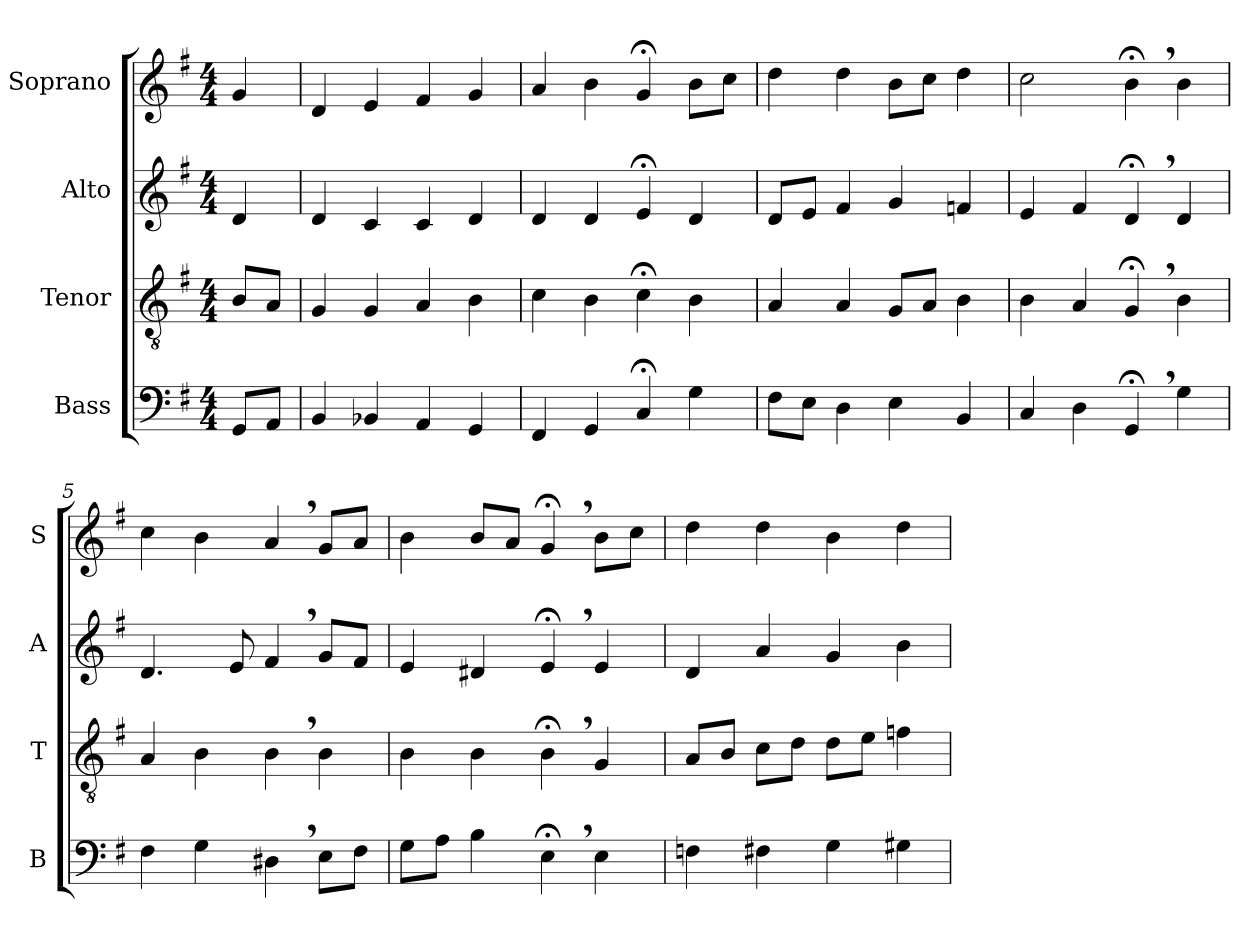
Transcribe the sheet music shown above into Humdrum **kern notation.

**kern	**kern	**kern	**kern
*part4	*part3	*part2	*part1
*staff4	*staff3	*staff2	*staff1
*I"Bass	*I"Tenor	*I"Alto	*I"Soprano
*I'B	*I'T	*I'A	*I'S
*clefF4	*clefGv2	*clefG2	*clefG2
*k[f#]	*k[f#]	*k[f#]	*k[f#]
*M4/4	*M4/4	*M4/4	*M4/4
=	=	=	=
8GG/L	8B/L	4d/	4g/
8AA/J	8A/J	.	.
=1	=1	=1	=1
4BB/	4G/	4d/	4d/
4BB-X/	4G/	4c/	4e:/
4AA/	4A/	4c/	4f#/
4GG/	4B\	4d/	4g/
=2	=2	=2	=2
4FF#/	4c\	4d/	4a/
4GG/	4B\	4d/	4b\
4C;</	4c;<\	4e;</	4g;</
4G\	4B\	4d/	8b\L
.	.	.	8cc\J
=3	=3	=3	=3
8F#\L	4A/	8d/L	4dd\
8E\J	.	8e/J	.
4D\	4A/	4f#/	4dd\
4E\	8G/L	4g/	8b\L
.	8A/J	.	8cc\J
4BB/	4B\	4fn/	4dd\
=4	=4	=4	=4
4C/	4B\	4e/	2cc:\
4D\	4A/	4f#/	.
4GG;<,/	4G;<,/	4d;<,/	4b;<,\
4G\	4B\	4d/	4b\
=5	=5	=5	=5
4F#\	4A/	4.d/	4cc\
4G\	4B\	.	4b\
.	.	8e/	.
4D#X,\	4B,\	4f#,/	4a,/
8E\L	4B\	8g/L	8g/L
8F#\J	.	8f#/J	8a/J
=6	=6	=6	=6
8G\L	4B\	4e/	4b\
8A\J	.	.	.
4B\	4B\	4d#X/	8b/L
.	.	.	8a/J
4E;<,\	4B;<,\	4e;<,/	4g;<,/
4E\	4G/	4e/	8b\L
.	.	.	8cc\J
=7	=7	=7	=7
4Fn\	8A/L	4d/	4dd\
.	8B/J	.	.
4F#X\	8c\L	4a/	4dd\
.	8d\J	.	.
4G\	8d\L	4g/	4b\
.	8e\J	.	.
4G#X\	4fn\	4b\	4dd\
=	=	=	=
*-	*-	*-	*-
